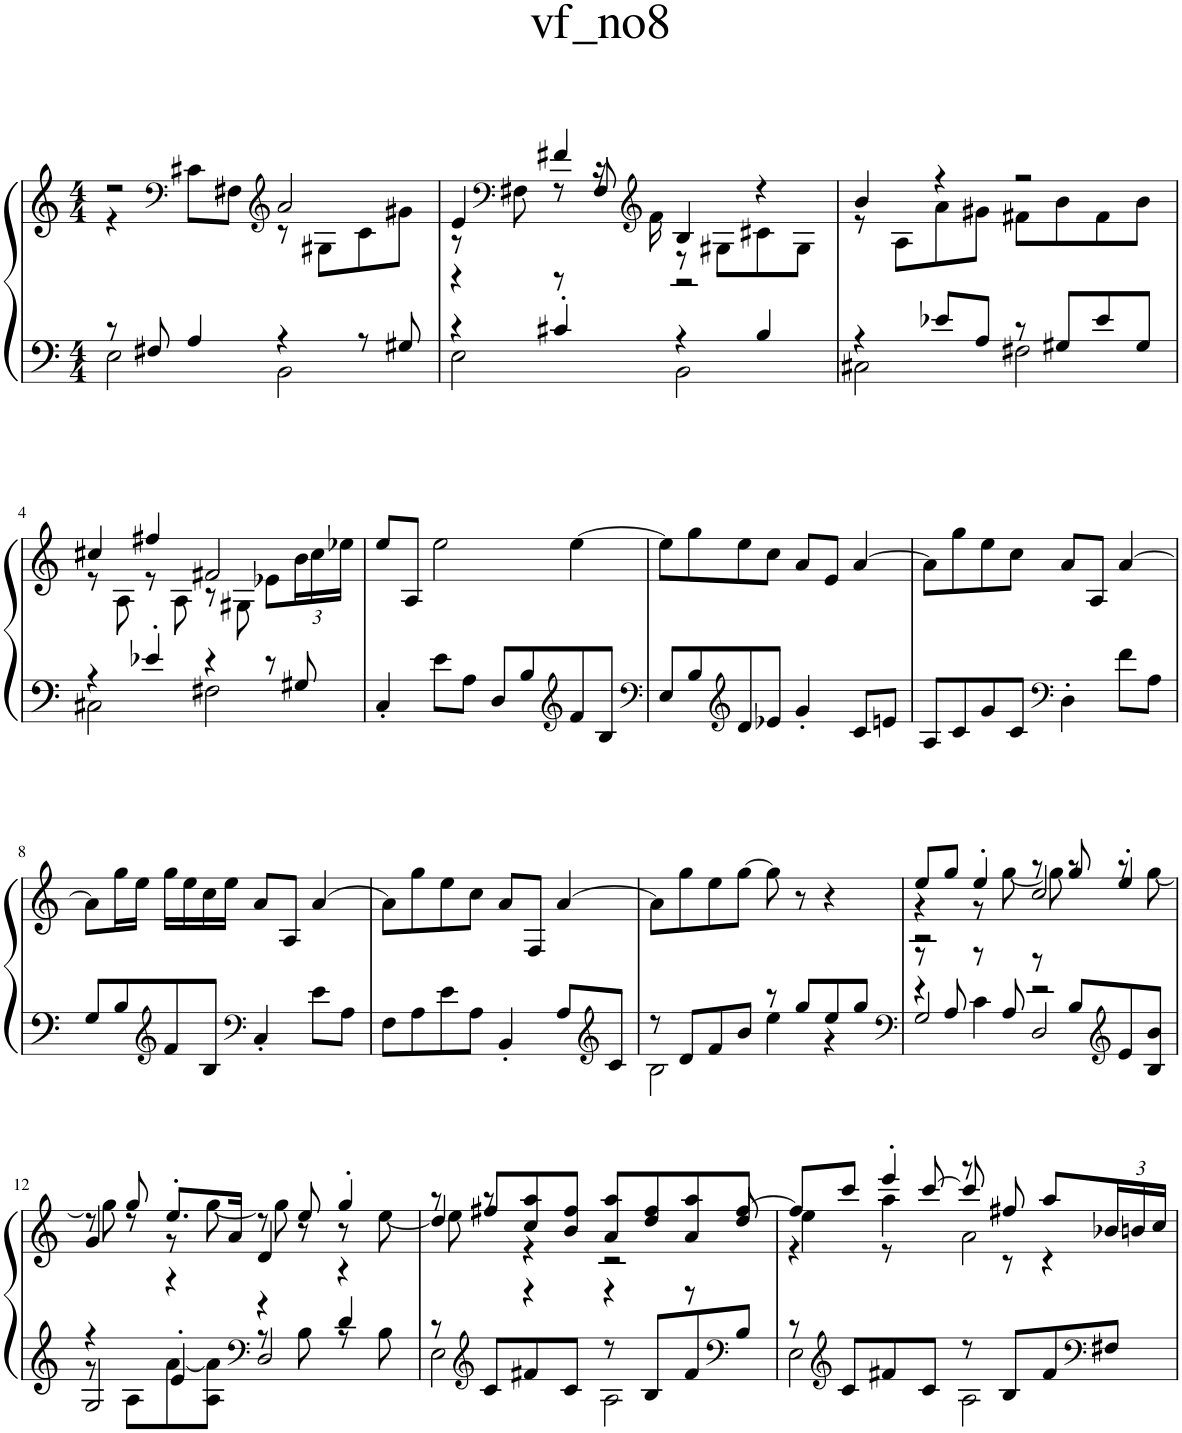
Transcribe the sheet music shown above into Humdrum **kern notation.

**kern	**kern
*part1	*part1
*staff2	*staff1
*I"Piano	*
*I'Pno.	*
*clefF4	*clefG2
*k[]	*k[]
*M4/4	*M4/4
=1	=1
*^	*^
8r	2E\	2r	4r
8F#X/	.	.	.
*	*	*clefF4	*
4A/	.	.	8c#X\L
.	.	.	8F#X\J
*	*	*clefG2	*
4r	2BB\	2a/	8r
.	.	.	8G#X\L
8r	.	.	8c#\
8G#X/	.	.	8g#X\J
=2	=2	=2	=2
*	*	*	*^
4r	2E\	4e/	8r	4r
*	*	*clefF4	*	*
.	.	.	8F#X\	.
4c#X'/	.	4f#X/	8r	8r
.	.	.	16r	8F#/
*	*	*clefG2	*	*
.	.	.	16f#\	.
4r	2BB\	4B/	8r	2r
.	.	.	8G#X\L	.
4B/	.	4r	8c#X\	.
.	.	.	8G#\J	.
*	*	*	*v	*v
=3	=3	=3	=3
4r	2C#X\	4b/	8r
.	.	.	8A\L
8e-X/L	.	4r	8a\
8A/J	.	.	8g#X\J
8r	2F#X\	2r	8f#X\L
8G#X/L	.	.	8b\
8e-/	.	.	8f#\
8G#/J	.	.	8b\J
!!LO:LB:g=z	!!
=4	=4	=4	=4
4r	2C#X\	4cc#X/	8r
.	.	.	8A\
4e-X'/	.	4ff#X/	8r
.	.	.	8A\
4r	2F#X\	2f#X/	8r
.	.	.	8G#X\
8r	.	.	8e-X\L
*	*	*	*Xbrackettup
8G#X/	.	.	24b\L
.	.	.	24cc#\
.	.	.	24ee-X\JJ
*v	*v	*	*
*	*v	*v
=5	=5
4C'/	8ee/L
.	8A/J
8e\L	2ee\
8A\J	.
8D/L	.
8B/	.
*clefG2	*
8f/	[4ee\
8B/J	.
=6	=6
*clefF4	*
8E/L	8ee\L]
8B/	8gg\
*clefG2	*
8d/	8ee\
8e-X/J	8cc\J
4g'/	8a/L
.	8e/J
8c/L	[4a/
8en/J	.
=7	=7
8A/L	8a\L]
8c/	8gg\
8g/	8ee\
8c/J	8cc\J
*clefF4	*
4D'\	8a/L
.	8A/J
8f\L	[4a/
8A\J	.
!!LO:LB:g=z
=8	=8
8G/L	8a\L]
8B/	16gg\L
.	16ee\JJ
*clefG2	*
8f/	16gg\LL
.	16ee\
8B/J	16cc\
.	16ee\JJ
*clefF4	*
4C'/	8a/L
.	8A/J
8e\L	[4a/
8A\J	.
=9	=9
8F\L	8a\L]
8A\	8gg\
8e\	8ee\
8A\J	8cc\J
4BB'/	8a/L
.	8F/J
8A/L	[4a/
*clefG2	*
8c/J	.
=10	=10
*^	*
8r	2B\	8a\L]
8d/L	.	8gg\
8f/	.	8ee\
8b/J	.	[8gg\J
8r	4ee\	8gg\]
8gg/L	.	8r
8ee/	4r	4r
8gg/J	.	.
*v	*v	*
=11	=11
*clefF4	*
*^	*^
*	*^	*	*^
8r	4r	2G/	8ee/L	4r	2r
8A/	.	.	8gg/J	.	.
8r	4c\	.	4ee'/	8r	.
8A/	.	.	.	[8gg\	.
8r	2r	2D/	8r	8gg\]	2cc/
8B/L	.	.	8gg/	8r	.
*clefG2	*	*	*	*	*
8e/	.	.	4ee'/	8r	.
8B/ 8b/J	.	.	.	[8gg\	.
!!LO:LB:g=z	!!	!!
=12	=12	=12	=12	=12	=12
4r	8r	2G/	8r	8gg\]	4g/
.	8A\L	.	8gg/	8r	.
4e'/	[8a\	.	8.ee'/L	8r	4r
.	8A\ 8a\]J	.	.	[8gg\	.
.	.	.	16a/Jk	.	.
*clefF4	*	*	*	*	*
4r	8r	2D/	8r	8gg\]	4d/
.	8B\	.	8ee/	8r	.
4d/	8r	.	4gg'/	8r	4r
.	8B\	.	.	[8ee\	.
*	*v	*v	*	*	*
=13	=13	=13	=13	=13
8r	2E\	8r	8ee\]	4dd/
*clefG2	*	*	*	*
8c/L	.	8ff#X/L	8r	.
8f#X/	.	8cc/ 8aa/	4r	4r
8c/J	.	8b/ 8ff#/J	.	.
8r	2A\	8a/ 8aa/L	2r	4r
8B/L	.	8dd/ 8ff#/	.	.
8f#/	.	8a/ 8aa/	.	8r
*clefF4	*	*	*	*
8B/J	.	[8ff#/J	.	8dd/
=14	=14	=14	=14	=14
8r	2E\	8ff#/L]	4ee\	4r
*clefG2	*	*	*	*
8c/L	.	8ccc/J	.	.
8f#X/	.	4eee'/	4aa\	8r
8c/J	.	.	.	[8ccc/
8r	2A\	8r	2a\	8ccc/]
8B/L	.	8ff#X/	.	8r
8f#/	.	8aa/L	.	4r
*clefF4	*	*	*	*
8F#X/J	.	24b-X/L	.	.
.	.	24bn/	.	.
.	.	24cc/JJ	.	.
*v	*v	*	*	*
*	*v	*v	*v
=	=
*-	*-
